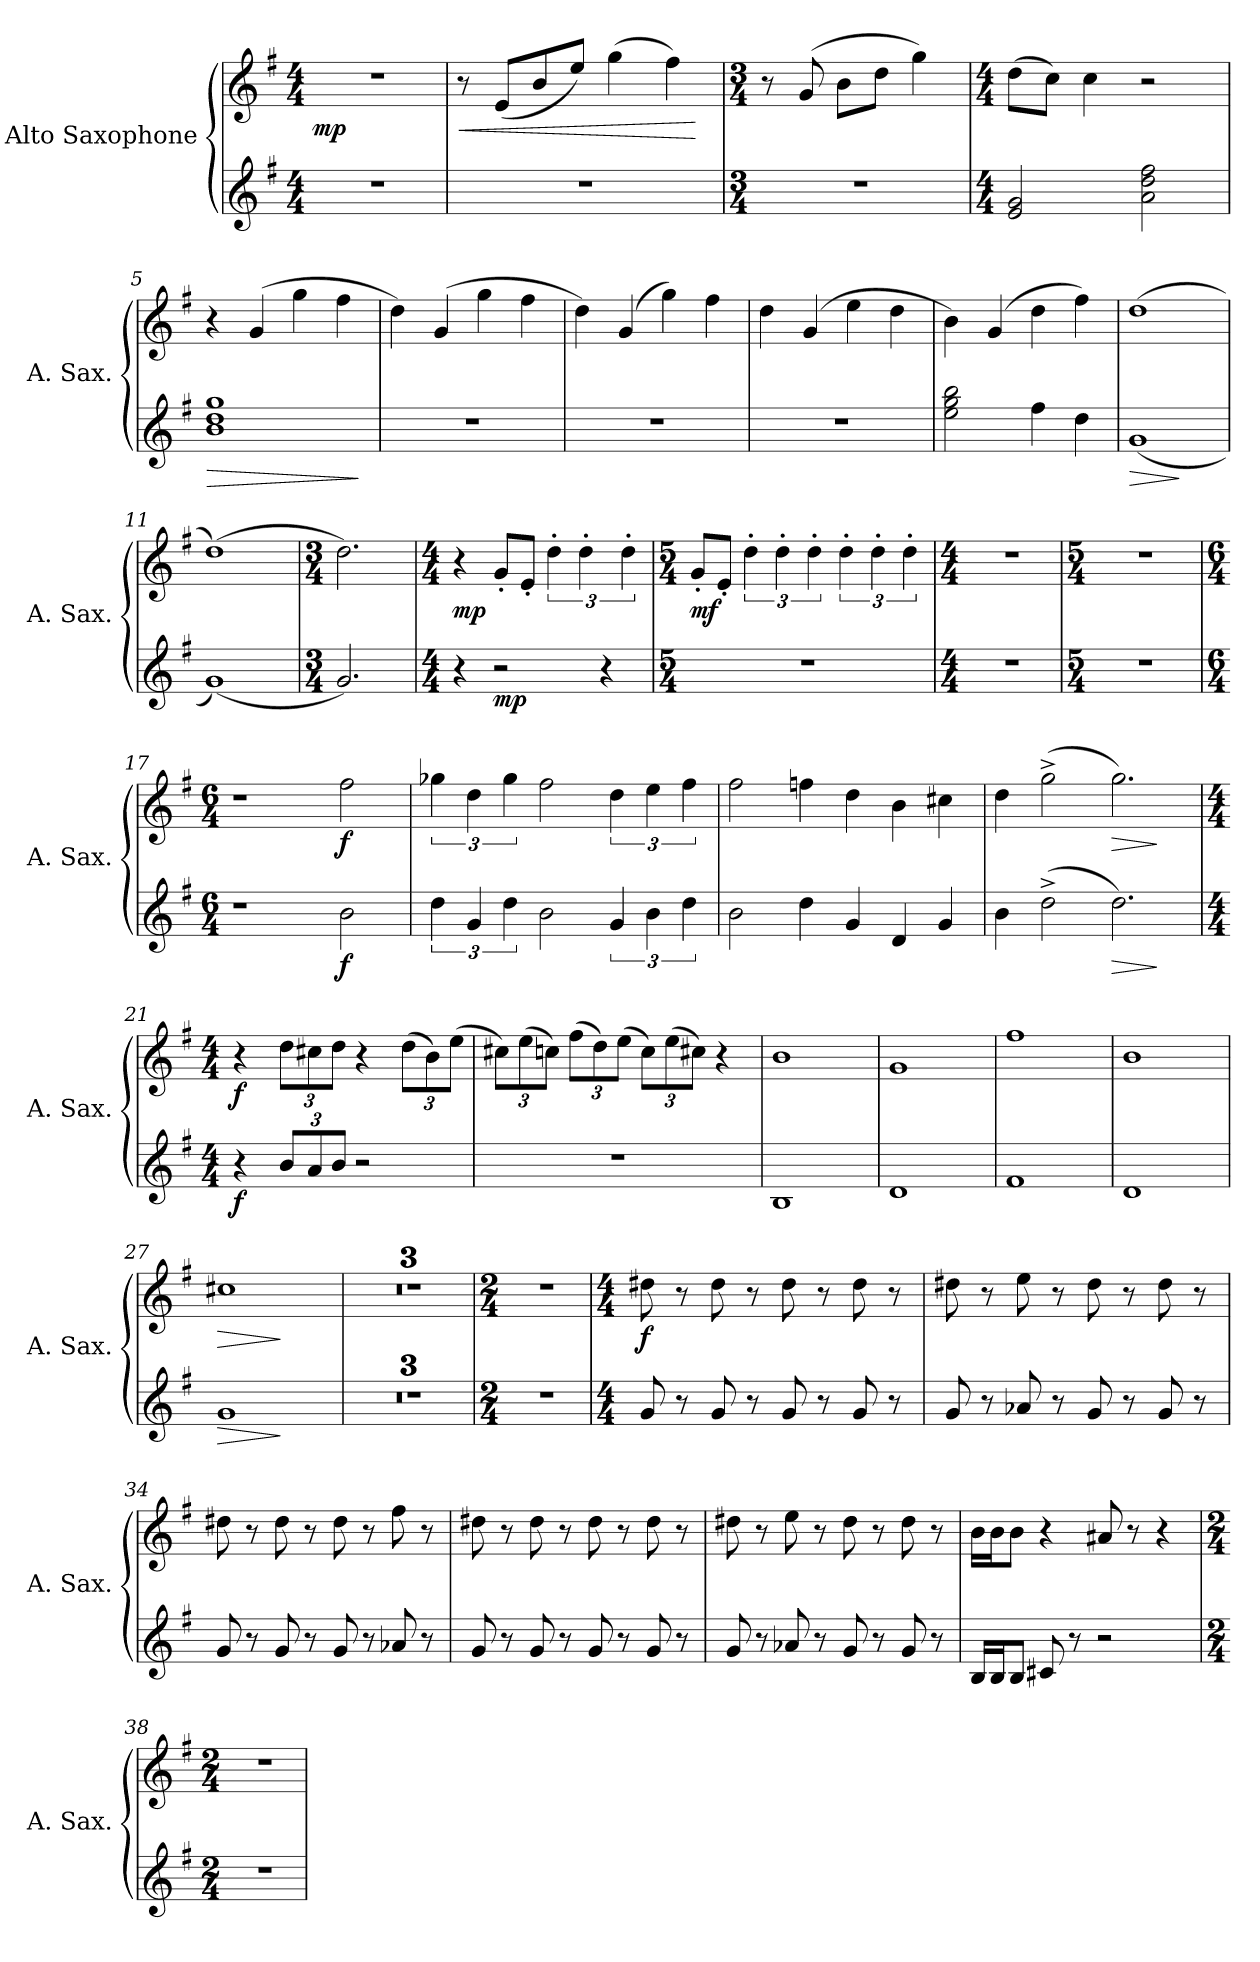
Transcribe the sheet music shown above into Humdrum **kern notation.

**kern	**dynam	**kern	**dynam
*part2	*part2	*part1	*part1
*staff2	*staff2	*staff1	*staff1
*I"Alto Saxophone	*	*I"Alto Saxophone	*
*I'A. Sax.	*	*I'A. Sax.	*
*clefG2	*	*clefG2	*
*ITrd5c9	*	*ITrd5c9	*
*k[b-e-]	*	*k[b-e-]	*
*M4/4	*	*M4/4	*
*MM60	*	*MM60	*
=1	=1	=1	=1
!	!	!	!LO:DY:b
1r	.	1r	mp
=2	=2	=2	=2
!	!	!	!LO:HP:b
1r	.	8r	<
.	.	(8G/L	.
.	.	8d/	.
.	.	8g/J)	.
.	.	(4b-\	.
.	.	4a\)	.
.	.	.	[
=3	=3	=3	=3
*M3/4	*	*M3/4	*
2.r	.	8r	.
.	.	(8B-/	.
.	.	8d\L	.
.	.	8f\J	.
.	.	4b-\)	.
=4	=4	=4	=4
*M4/4	*	*M4/4	*
2G/ 2B-/	.	(8f\L	.
.	.	8e-\J)	.
.	.	4e-\	.
2c\ 2f\ 2a\	.	2r	.
=5	=5	=5	=5
!	!LO:HP:b	!	!
1d 1f 1b-	>	4r	.
.	.	(4B-/	.
.	.	4b-\	.
.	.	4a\	.
.	]	.	.
=6	=6	=6	=6
1r	.	4f\)	.
.	.	(4B-/	.
.	.	4b-\	.
.	.	4a\	.
=7	=7	=7	=7
1r	.	4f\)	.
.	.	(4B-/	.
.	.	4b-\)	.
.	.	4a\	.
!!LO:LB:g=z
=8	=8	=8	=8
1r	.	4f\	.
.	.	(4B-/	.
.	.	4g\	.
.	.	4f\	.
=9	=9	=9	=9
2g\ 2b-\ 2dd\	.	4d\)	.
.	.	(4B-/	.
4a\	.	4f\	.
4f\	.	4a\)	.
=10	=10	=10	=10
!	!LO:HP:b	!	!
(1B-	>	(1f	.
.	]	.	.
=11	=11	=11	=11
(1B-)	.	(1f)	.
=12	=12	=12	=12
*M3/4	*	*M3/4	*
2.B-/)	.	2.f\)	.
=13	=13	=13	=13
*M4/4	*	*M4/4	*
*	*	*MM140	*
!	!	!	!LO:DY:b
4r	.	4r	mp
!	!LO:DY:b	!	!
2r	mp	8B-'/L	.
.	.	8G'/J	.
.	.	6f'\	.
.	.	6f'\	.
4r	.	.	.
.	.	6f'\	.
=14	=14	=14	=14
*M5/4	*	*M5/4	*
!	!	!	!LO:DY:b
4%5r	.	8B-'/L	mf
.	.	8G'/J	.
.	.	6f'\	.
.	.	6f'\	.
.	.	6f'\	.
.	.	6f'\	.
.	.	6f'\	.
.	.	6f'\	.
=15	=15	=15	=15
*M4/4	*	*M4/4	*
1r	.	1r	.
!!LO:LB:g=z
=16	=16	=16	=16
*M5/4	*	*M5/4	*
4%5r	.	4%5r	.
=17	=17	=17	=17
*M6/4	*	*M6/4	*
1r	.	1r	.
!	!LO:DY:b	!	!LO:DY:b
2d\	f	2a\	f
=18	=18	=18	=18
6f\	.	6b--X\	.
6B-/	.	6f\	.
6f\	.	6b--\	.
2d\	.	2a\	.
6B-/	.	6f\	.
6d\	.	6g\	.
6f\	.	6a\	.
=19	=19	=19	=19
2d\	.	2a\	.
4f\	.	4a-X\	.
4B-/	.	4f\	.
4F/	.	4d\	.
4B-/	.	4en\	.
=20	=20	=20	=20
4d\	.	4f\	.
(2f^\	.	(2b-^\	.
!	!LO:HP:b	!	!LO:HP:b
2.f\)	>	2.b-\)	>
.	]	.	]
=21	=21	=21	=21
*M4/4	*	*M4/4	*
!	!LO:DY:b	!	!LO:DY:b
4r	f	4r	f
*Xbrackettup	*	*Xbrackettup	*
12d/L	.	12f\L	.
12c/	.	12en\	.
12d/J	.	12f\J	.
2r	.	4r	.
.	.	(12f\L	.
.	.	12d\)	.
.	.	(12g\J	.
!!LO:LB:g=z
=22	=22	=22	=22
1r	.	12en\L)	.
.	.	(12g\	.
.	.	12e-X\J)	.
.	.	(12a\L	.
.	.	12f\)	.
.	.	(12g\J	.
.	.	12e-\L)	.
.	.	(12g\	.
.	.	12en\J)	.
.	.	4r	.
=23	=23	=23	=23
1D	.	1d	.
=24	=24	=24	=24
1F	.	1B-	.
=25	=25	=25	=25
1A	.	1a	.
=26	=26	=26	=26
1F	.	1d	.
=27	=27	=27	=27
!	!LO:HP:b	!	!LO:HP:b
1B-	>	1en	>
.	]	.	]
=28	=28	=28	=28
1r	.	1r	.
=29	=29	=29	=29
1r	.	1r	.
=30	=30	=30	=30
1r	.	1r	.
=31	=31	=31	=31
*M2/4	*	*M2/4	*
2r	.	2r	.
!!LO:LB:g=z
=32	=32	=32	=32
*M4/4	*	*M4/4	*
*	*	*MM150	*
!	!	!	!LO:DY:b
8B-/	.	8f#X\	f
8r	.	8r	.
8B-/	.	8f#\	.
8r	.	8r	.
8B-/	.	8f#\	.
8r	.	8r	.
8B-/	.	8f#\	.
8r	.	8r	.
=33	=33	=33	=33
8B-/	.	8f#X\	.
8r	.	8r	.
8c-X/	.	8g\	.
8r	.	8r	.
8B-/	.	8f#\	.
8r	.	8r	.
8B-/	.	8f#\	.
8r	.	8r	.
=34	=34	=34	=34
8B-/	.	8f#X\	.
8r	.	8r	.
8B-/	.	8f#\	.
8r	.	8r	.
8B-/	.	8f#\	.
8r	.	8r	.
8c-X/	.	8a\	.
8r	.	8r	.
=35	=35	=35	=35
8B-/	.	8f#X\	.
8r	.	8r	.
8B-/	.	8f#\	.
8r	.	8r	.
8B-/	.	8f#\	.
8r	.	8r	.
8B-/	.	8f#\	.
8r	.	8r	.
!!LO:PB:g=z
=36	=36	=36	=36
8B-/	.	8f#X\	.
8r	.	8r	.
8c-X/	.	8g\	.
8r	.	8r	.
8B-/	.	8f#\	.
8r	.	8r	.
8B-/	.	8f#\	.
8r	.	8r	.
=37	=37	=37	=37
16D/LL	.	16d\LL	.
16D/J	.	16d\J	.
8D/J	.	8d\J	.
8En/	.	4r	.
8r	.	.	.
2r	.	8c#X/	.
.	.	8r	.
.	.	4r	.
=38	=38	=38	=38
*M2/4	*	*M2/4	*
2r	.	2r	.
=	=	=	=
*-	*-	*-	*-
